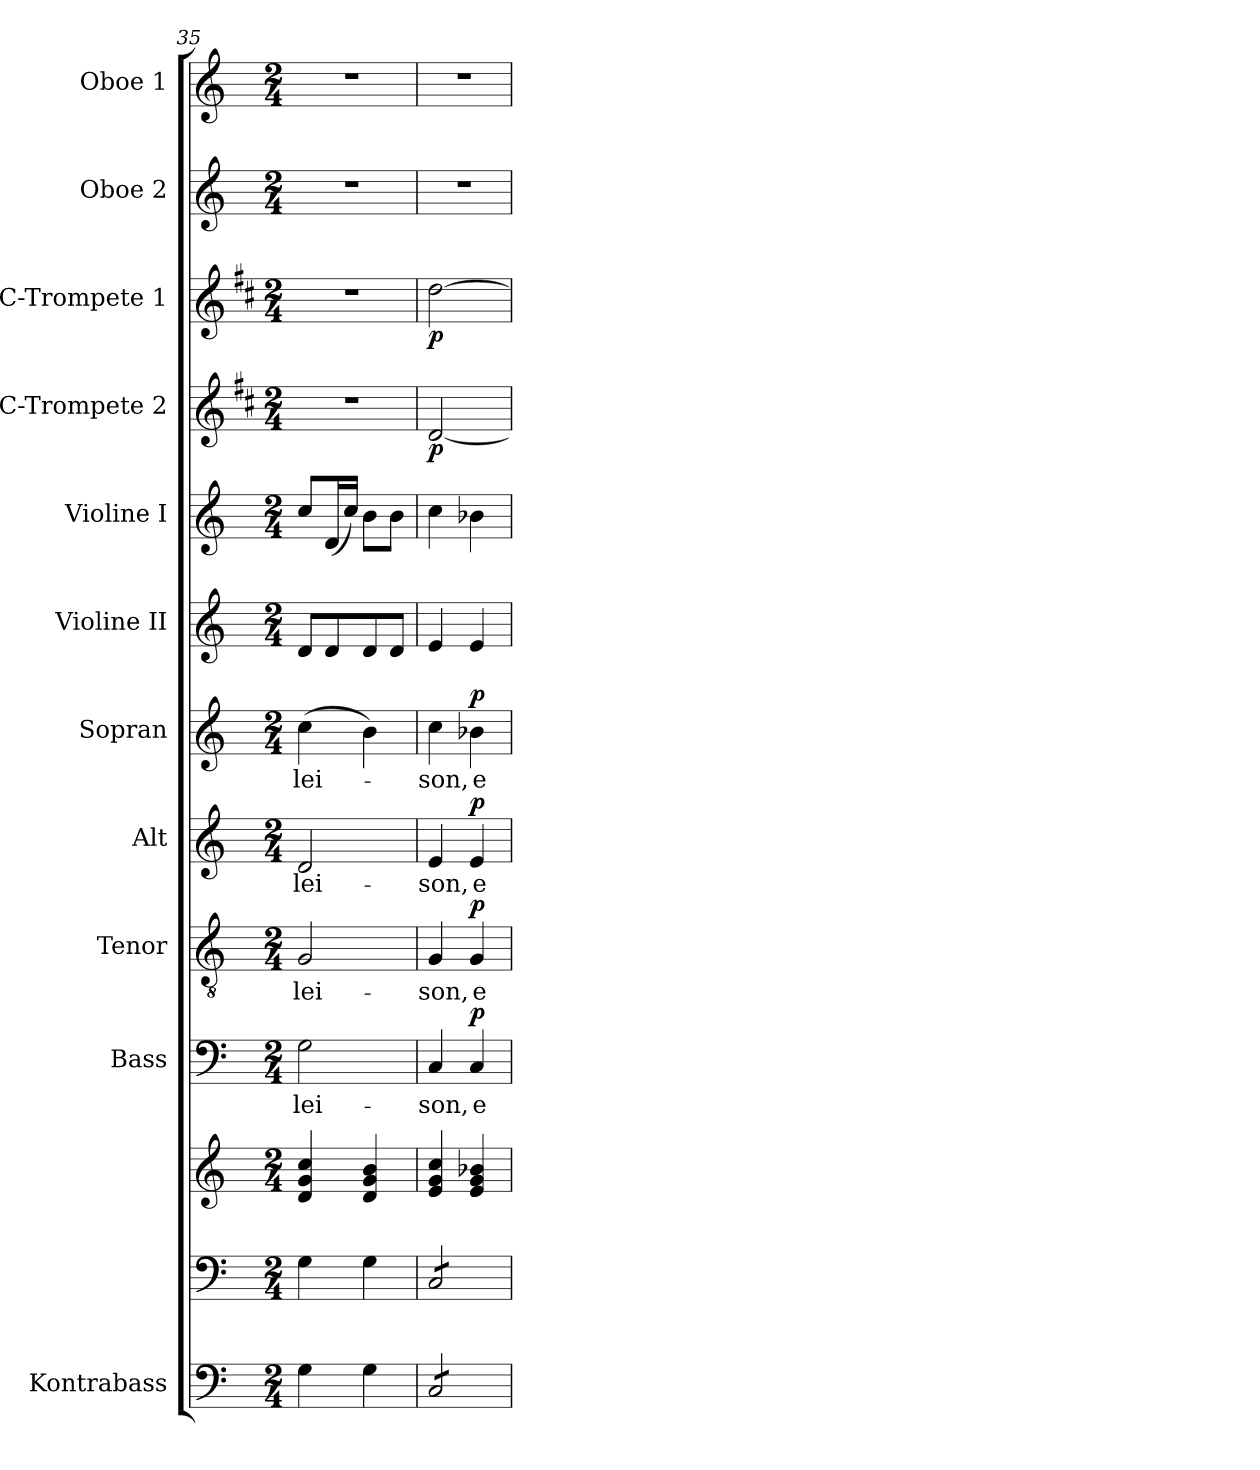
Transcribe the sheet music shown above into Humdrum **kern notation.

**kern	**kern	**kern	**kern	**text	**dynam	**kern	**text	**dynam	**kern	**text	**dynam	**kern	**text	**dynam	**kern	**kern	**kern	**dynam	**kern	**dynam	**kern	**kern
*part12	*part11	*part11	*part10	*part10	*part10	*part9	*part9	*part9	*part8	*part8	*part8	*part7	*part7	*part7	*part6	*part5	*part4	*part4	*part3	*part3	*part2	*part1
*staff13	*staff12	*staff11	*staff10	*staff10	*staff10	*staff9	*staff9	*staff9	*staff8	*staff8	*staff8	*staff7	*staff7	*staff7	*staff6	*staff5	*staff4	*staff4	*staff3	*staff3	*staff2	*staff1
*I"Kontrabass	*	*	*I"Bass	*	*	*I"Tenor	*	*	*I"Alt	*	*	*I"Sopran	*	*	*I"Violine II	*I"Violine I	*I"C-Trompete 2	*	*I"C-Trompete 1	*	*I"Oboe 2	*I"Oboe 1
*I'Kb.	*	*	*I'B.	*	*	*I'T.	*	*	*I'A.	*	*	*I'S.	*	*	*I'Vl. II	*I'Vl. I	*I'C Trp. 2	*	*I'C Trp. 1	*	*I'Ob. 2	*I'Ob. 1
*clefF4	*clefF4	*clefG2	*clefF4	*	*	*clefGv2	*	*	*clefG2	*	*	*clefG2	*	*	*clefG2	*clefG2	*clefG2	*	*clefG2	*	*clefG2	*clefG2
*ITrd7c12	*	*	*	*	*	*	*	*	*	*	*	*	*	*	*	*	*ITrd1c2	*	*ITrd1c2	*	*	*
*k[]	*k[]	*k[]	*k[]	*	*	*k[]	*	*	*k[]	*	*	*k[]	*	*	*k[]	*k[]	*k[]	*	*k[]	*	*k[]	*k[]
*C:	*C:	*C:	*C:	*	*	*C:	*	*	*C:	*	*	*C:	*	*	*C:	*C:	*C:	*	*C:	*	*C:	*C:
*M2/4	*M2/4	*M2/4	*M2/4	*	*	*M2/4	*	*	*M2/4	*	*	*M2/4	*	*	*M2/4	*M2/4	*M2/4	*	*M2/4	*	*M2/4	*M2/4
=35	=35	=35	=35	=35	=35	=35	=35	=35	=35	=35	=35	=35	=35	=35	=35	=35	=35	=35	=35	=35	=35	=35
!	!	!	!	!LO:LY:b	!	!	!LO:LY:b	!	!	!LO:LY:b	!	!	!LO:LY:b	!	!	!	!	!	!	!	!	!
4GG\	4G\	4d/ 4g/ 4cc/	2G\	-lei-	.	2G/	-lei-	.	2d/	-lei-	.	(>4cc\	-lei-	.	8d/L	8cc/L	2r	.	2r	.	2r	2r
.	.	.	.	.	.	.	.	.	.	.	.	.	.	.	8d/	(<16d/L	.	.	.	.	.	.
.	.	.	.	.	.	.	.	.	.	.	.	.	.	.	.	16cc/JJ)	.	.	.	.	.	.
4GG\	4G\	4d/ 4g/ 4b/	.	.	.	.	.	.	.	.	.	4b\)	.	.	8d/	8b\L	.	.	.	.	.	.
.	.	.	.	.	.	.	.	.	.	.	.	.	.	.	8d/J	8b\J	.	.	.	.	.	.
=36	=36	=36	=36	=36	=36	=36	=36	=36	=36	=36	=36	=36	=36	=36	=36	=36	=36	=36	=36	=36	=36	=36
!	!	!	!	!LO:LY:b	!	!	!LO:LY:b	!	!	!LO:LY:b	!	!	!LO:LY:b	!	!	!	!	!LO:DY:b	!	!LO:DY:b	!	!
*tremolo	*	*	*	*	*	*	*	*	*	*	*	*	*	*	*	*	*	*	*	*	*	*
*	*tremolo	*	*	*	*	*	*	*	*	*	*	*	*	*	*	*	*	*	*	*	*	*
8CC/L	8C/L	4e/ 4g/ 4cc/	4C/	-son,	.	4G/	-son,	.	4e/	-son,	.	4cc\	-son,	.	4e/	4cc\	[2c/	p	[2cc\	p	2r	2r
8CC/	8C/	.	.	.	.	.	.	.	.	.	.	.	.	.	.	.	.	.	.	.	.	.
!	!	!	!	!LO:LY:b	!LO:DY:a	!	!LO:LY:b	!LO:DY:a	!	!LO:LY:b	!LO:DY:a	!	!LO:LY:b	!LO:DY:a	!	!	!	!	!	!	!	!
8CC/	8C/	4e/ 4g/ 4b-X/	4C/	e-	p	4G/	e-	p	4e/	e-	p	4b-X\	e-	p	4e/	4b-X\	.	.	.	.	.	.
8CC/J	8C/J	.	.	.	.	.	.	.	.	.	.	.	.	.	.	.	.	.	.	.	.	.
*	*Xtremolo	*	*	*	*	*	*	*	*	*	*	*	*	*	*	*	*	*	*	*	*	*
*Xtremolo	*	*	*	*	*	*	*	*	*	*	*	*	*	*	*	*	*	*	*	*	*	*
=	=	=	=	=	=	=	=	=	=	=	=	=	=	=	=	=	=	=	=	=	=	=
*-	*-	*-	*-	*-	*-	*-	*-	*-	*-	*-	*-	*-	*-	*-	*-	*-	*-	*-	*-	*-	*-	*-
